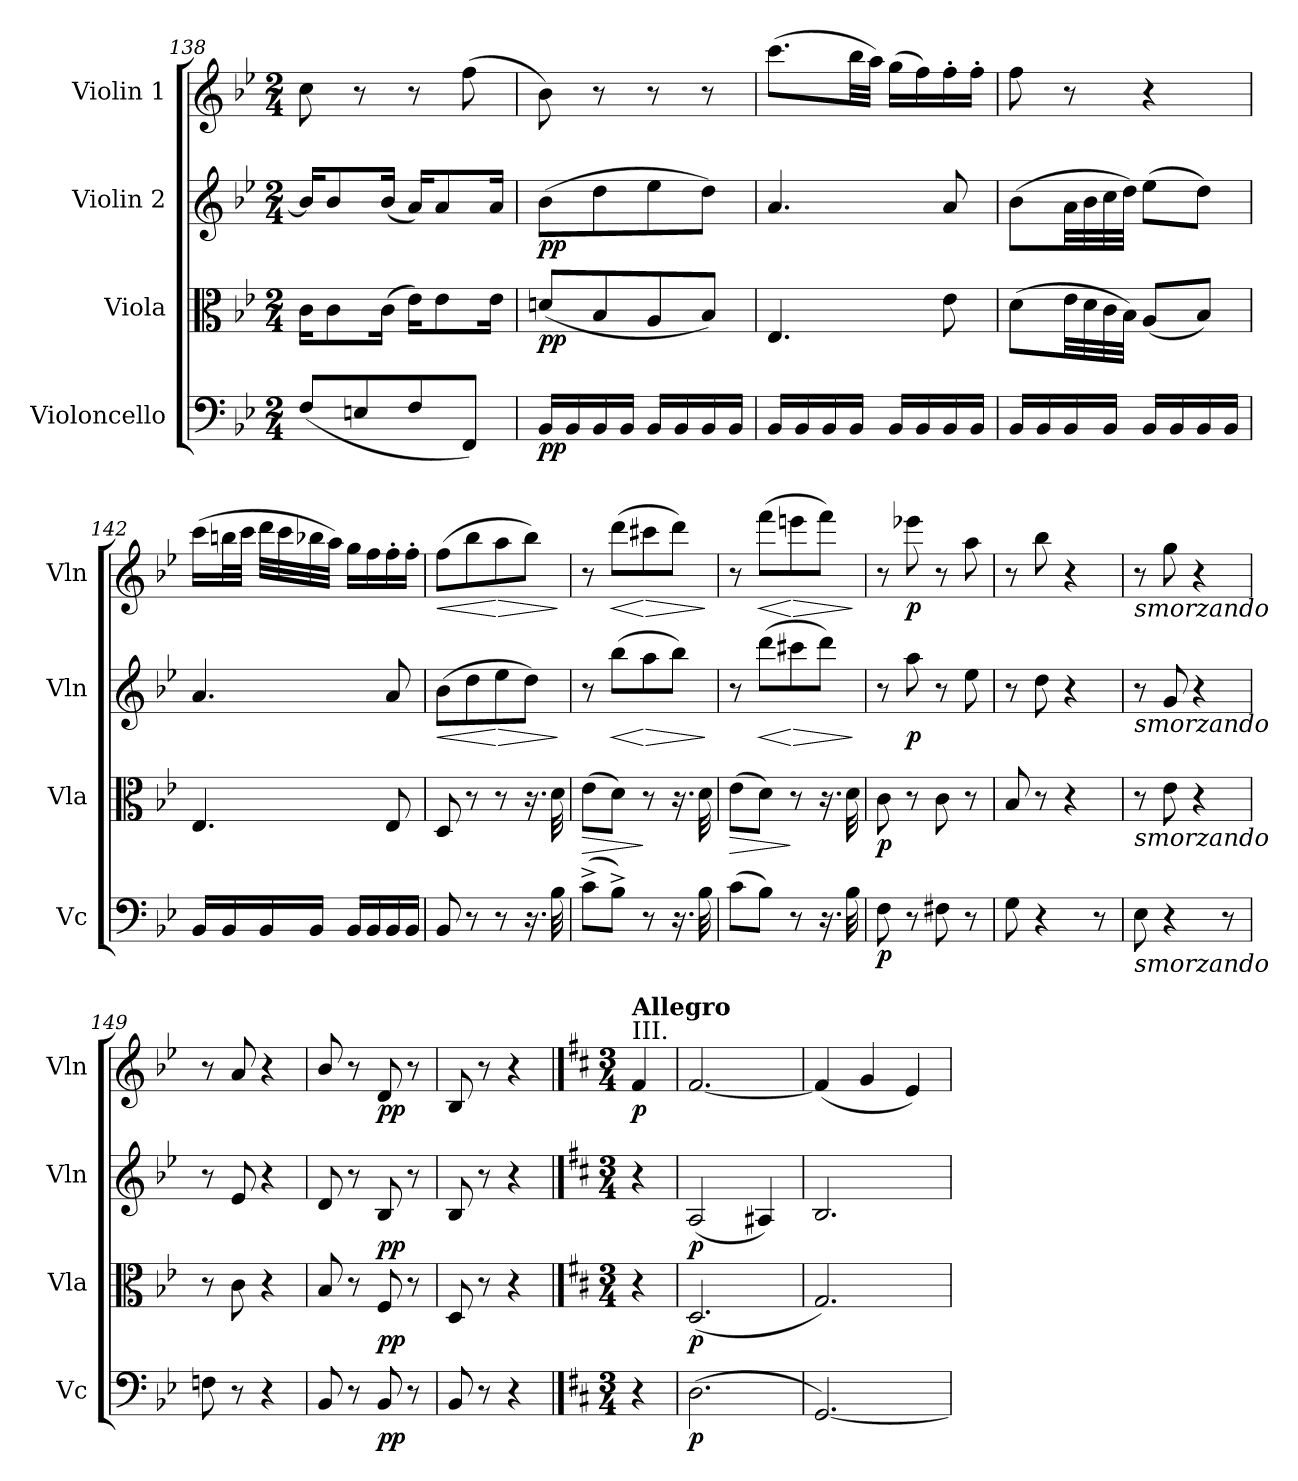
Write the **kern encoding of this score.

**kern	**dynam	**kern	**dynam	**kern	**dynam	**kern	**dynam
*part4	*part4	*part3	*part3	*part2	*part2	*part1	*part1
*staff4	*staff4	*staff3	*staff3	*staff2	*staff2	*staff1	*staff1
*I"Violoncello	*	*I"Viola	*	*I"Violin 2	*	*I"Violin 1	*
*I'Vc	*	*I'Vla	*	*I'Vln	*	*I'Vln	*
*clefF4	*	*clefC3	*	*clefG2	*	*clefG2	*
*k[b-e-]	*	*k[b-e-]	*	*k[b-e-]	*	*k[b-e-]	*
*M2/4	*	*M2/4	*	*M2/4	*	*M2/4	*
=138	=138	=138	=138	=138	=138	=138	=138
(8F/L	.	16c\KL	.	16b-/KL]	.	8cc\	.
.	.	8c\	.	8b-/	.	.	.
8En/	.	.	.	.	.	8r	.
.	.	(16c\Jk	.	(16b-/Jk	.	.	.
8F/	.	16e-\KL)	.	16a/KL)	.	8r	.
.	.	8e-\	.	8a/	.	.	.
8FF/J)	.	.	.	.	.	(8ff\	.
.	.	16e-\Jk	.	16a/Jk	.	.	.
=139	=139	=139	=139	=139	=139	=139	=139
!	!LO:DY:b	!	!LO:DY:b	!	!LO:DY:b	!	!
16BB-/LL	pp	(8dn/L	pp	(8b-\L	pp	8b-\)	.
16BB-/	.	.	.	.	.	.	.
16BB-/	.	8B-/	.	8dd\	.	8r	.
16BB-/JJ	.	.	.	.	.	.	.
16BB-/LL	.	8A/	.	8ee-\	.	8r	.
16BB-/	.	.	.	.	.	.	.
16BB-/	.	8B-/J)	.	8dd\J)	.	8r	.
16BB-/JJ	.	.	.	.	.	.	.
=140	=140	=140	=140	=140	=140	=140	=140
16BB-/LL	.	4.E-/	.	4.a/	.	(8.ccc\L	.
16BB-/	.	.	.	.	.	.	.
16BB-/	.	.	.	.	.	.	.
16BB-/JJ	.	.	.	.	.	32bb-\LL	.
.	.	.	.	.	.	32aa\JJJ)	.
16BB-/LL	.	.	.	.	.	(16gg\LL	.
16BB-/	.	.	.	.	.	16ff\)	.
16BB-/	.	8e-\	.	8a/	.	16ff'\	.
16BB-/JJ	.	.	.	.	.	16ff'\JJ	.
!!LO:LB:g=z
=141	=141	=141	=141	=141	=141	=141	=141
16BB-/LL	.	(8d\L	.	(8b-\L	.	8ff\	.
16BB-/	.	.	.	.	.	.	.
16BB-/	.	32e-\LL	.	32a\LL	.	8r	.
.	.	32d\	.	32b-\	.	.	.
16BB-/JJ	.	32c\	.	32cc\	.	.	.
.	.	32B-\JJJ)	.	32dd\JJJ)	.	.	.
16BB-/LL	.	(8A/L	.	(8ee-\L	.	4r	.
16BB-/	.	.	.	.	.	.	.
16BB-/	.	8B-/J)	.	8dd\J)	.	.	.
16BB-/JJ	.	.	.	.	.	.	.
!!LO:PB:g=z
=142	=142	=142	=142	=142	=142	=142	=142
16BB-/LL	.	4.E-/	.	4.a/	.	(16ccc\LL	.
16BB-/	.	.	.	.	.	32bbn\L	.
.	.	.	.	.	.	32ccc\JJJ	.
16BB-/	.	.	.	.	.	32ddd\LLL	.
.	.	.	.	.	.	32ccc\	.
16BB-/JJ	.	.	.	.	.	32bb-X\	.
.	.	.	.	.	.	32aa\JJJ)	.
16BB-/LL	.	.	.	.	.	16gg\LL	.
16BB-/	.	.	.	.	.	16ff\	.
16BB-/	.	8E-/	.	8a/	.	16ff'\	.
16BB-/JJ	.	.	.	.	.	16ff'\JJ	.
=143	=143	=143	=143	=143	=143	=143	=143
!	!	!	!	!	!LO:HP:b	!	!LO:HP:b
8BB-/	.	8D/	.	(8b-\L	<	(8ff\L	<
8r	.	8r	.	8dd\	.	8bb-\	.
!	!	!	!	!	!LO:HP:n=1:b	!	!LO:HP:n=1:b
8r	.	8r	.	8ee-\	[ >	8aa\	[ >
16.r	.	16.r	.	8dd\J)	.	8bb-\J)	.
32B-\	.	32d\	.	.	.	.	.
.	.	.	.	.	]	.	]
=144	=144	=144	=144	=144	=144	=144	=144
!	!	!	!LO:HP:b	!	!	!	!
(8c^\L	.	(8e-\L	>	8r	.	8r	.
!	!	!	!	!	!LO:HP:b	!	!LO:HP:b
8B-^\J)	.	8d\J)	.	(8bb-\L	<	(8ddd\L	<
!	!	!	!	!	!LO:HP:n=1:b	!	!LO:HP:n=1:b
8r	.	8r	]	8aa\	[ >	8ccc#X\	[ >
16.r	.	16.r	.	8bb-\J)	.	8ddd\J)	.
32B-\	.	32d\	.	.	.	.	.
.	.	.	.	.	]	.	]
=145	=145	=145	=145	=145	=145	=145	=145
!	!	!	!LO:HP:b	!	!	!	!
(8c\L	.	(8e-\L	>	8r	.	8r	.
!	!	!	!	!	!LO:HP:b	!	!LO:HP:b
8B-\J)	.	8d\J)	.	(8ddd\L	<	(8fff\L	<
!	!	!	!	!	!LO:HP:n=1:b	!	!LO:HP:n=1:b
8r	.	8r	]	8ccc#X\	[ >	8eeen\	[ >
16.r	.	16.r	.	8ddd\J)	.	8fff\J)	.
32B-\	.	32d\	.	.	.	.	.
.	.	.	.	.	]	.	]
=146	=146	=146	=146	=146	=146	=146	=146
!	!LO:DY:b	!	!LO:DY:b	!	!	!	!
8F\	p	8c\	p	8r	.	8r	.
!	!	!	!	!	!LO:DY:b	!	!LO:DY:b
8r	.	8r	.	8aa\	p	8eee-X\	p
8F#X\	.	8c\	.	8r	.	8r	.
8r	.	8r	.	8ee-\	.	8aa\	.
=147	=147	=147	=147	=147	=147	=147	=147
8G\	.	8B-/	.	8r	.	8r	.
4r	.	8r	.	8dd\	.	8bb-\	.
.	.	4r	.	4r	.	4r	.
8r	.	.	.	.	.	.	.
=148	=148	=148	=148	=148	=148	=148	=148
!	!	!	!	!	!	!LO:TX:b:i:t=smorzando	!
!	!	!	!	!LO:TX:b:i:t=smorzando	!	!	!
!	!	!LO:TX:b:i:t=smorzando	!	!	!	!	!
!LO:TX:b:i:t=smorzando	!	!	!	!	!	!	!
8E-\	.	8r	.	8r	.	8r	.
4r	.	8e-\	.	8g/	.	8gg\	.
.	.	4r	.	4r	.	4r	.
8r	.	.	.	.	.	.	.
=149	=149	=149	=149	=149	=149	=149	=149
8Fn\	.	8r	.	8r	.	8r	.
8r	.	8c\	.	8e-/	.	8a/	.
4r	.	4r	.	4r	.	4r	.
=150	=150	=150	=150	=150	=150	=150	=150
8BB-/	.	8B-/	.	8d/	.	8b-/	.
8r	.	8r	.	8r	.	8r	.
!	!LO:DY:b	!	!LO:DY:b	!	!LO:DY:b	!	!LO:DY:b
8BB-/	pp	8F/	pp	8B-/	pp	8d/	pp
8r	.	8r	.	8r	.	8r	.
!!LO:LB:g=z
=151	=151	=151	=151	=151	=151	=151	=151
8BB-/	.	8D/	.	8B-/	.	8B-/	.
8r	.	8r	.	8r	.	8r	.
4r	.	4r	.	4r	.	4r	.
!!LO:PB:g=z
==	==	==	==	==	==	==	==
*k[f#c#]	*	*k[f#c#]	*	*k[f#c#]	*	*k[f#c#]	*
*M3/4	*	*M3/4	*	*M3/4	*	*M3/4	*
!	!	!	!	!	!	!LO:TX:a:t=III.	!
!	!	!	!	!	!	!LO:TX:a:B:t=Allegro	!
!	!	!	!	!	!	!	!LO:DY:b
4r	.	4r	.	4r	.	4f#/	p
=1	=1	=1	=1	=1	=1	=1	=1
!	!LO:DY:b	!	!LO:DY:b	!	!LO:DY:b	!	!
(<2.D\	p	(2.D/	p	(2A/	p	[2.f#/	.
.	.	.	.	4A#X/)	.	.	.
=2	=2	=2	=2	=2	=2	=2	=2
[2.GG/)	.	2.G/)	.	2.B/	.	(4f#/]	.
.	.	.	.	.	.	4g/	.
.	.	.	.	.	.	4e/)	.
=	=	=	=	=	=	=	=
*-	*-	*-	*-	*-	*-	*-	*-
